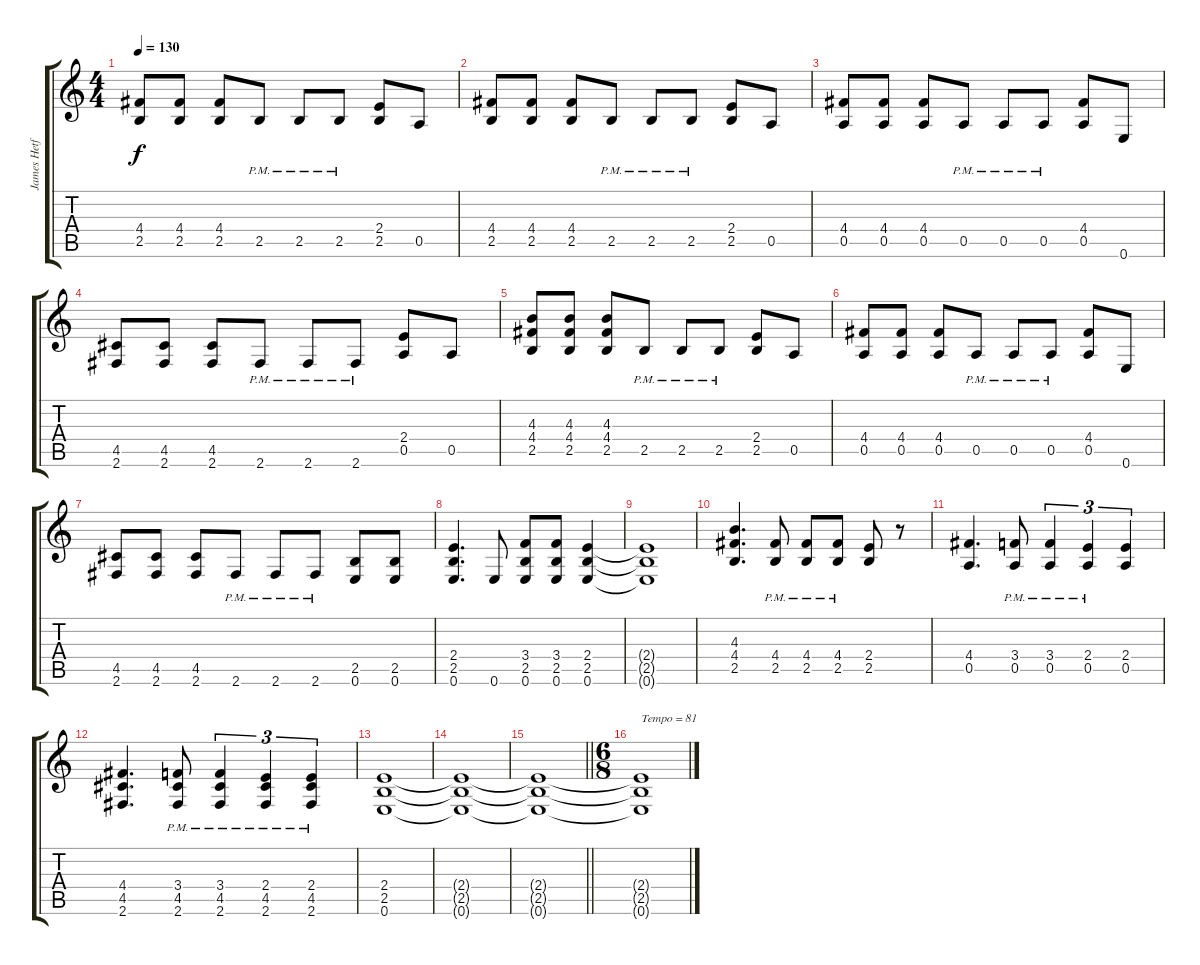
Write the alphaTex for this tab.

\track ("James Hetfield" "James Hetf") {instrument distortionguitar}
\staff {score tabs}
\tuning (E4 B3 G3 D3 A2 E2) {hide}
\ts (4 4)
\tempo 130
\clef g2
\ks c
(4.4 2.5).8{dy f} (4.4 2.5).8 (4.4 2.5).8 2.5{pm}.8 2.5{pm}.8 2.5{pm}.8 (2.4 2.5).8 0.5.8 |
(4.4 2.5).8 (4.4 2.5).8 (4.4 2.5).8 2.5{pm}.8 2.5{pm}.8 2.5{pm}.8 (2.4 2.5).8 0.5.8 |
(4.4 0.5).8 (4.4 0.5).8 (4.4 0.5).8 0.5{pm}.8 0.5{pm}.8 0.5{pm}.8 (4.4 0.5).8 0.6.8 |
(4.5 2.6).8 (4.5 2.6).8 (4.5 2.6).8 2.6{pm}.8 2.6{pm}.8 2.6{pm}.8 (2.4 0.5).8 0.5.8 |
(4.3 4.4 2.5).8 (4.3 4.4 2.5).8 (4.3 4.4 2.5).8 2.5{pm}.8 2.5{pm}.8 2.5{pm}.8 (2.4 2.5).8 0.5.8 |
(4.4 0.5).8 (4.4 0.5).8 (4.4 0.5).8 0.5{pm}.8 0.5{pm}.8 0.5{pm}.8 (4.4 0.5).8 0.6.8 |
(4.5 2.6).8 (4.5 2.6).8 (4.5 2.6).8 2.6{pm}.8 2.6{pm}.8 2.6{pm}.8 (2.5 0.6).8 (2.5 0.6).8 |
(2.4 2.5 0.6).4{d} 0.6.8 (3.4 2.5 0.6).8 (3.4 2.5 0.6).8 (2.4 2.5 0.6).4 |
(2.4{t} 2.5{t} 0.6{t}).1 |
(4.3 4.4 2.5).4{d} (4.4{pm} 2.5{pm}).8 (4.4{pm} 2.5{pm}).8 (4.4{pm} 2.5{pm}).8 (2.4 2.5).8 r.8 |
(4.4 0.5).4{d} (3.4{pm} 0.5{pm}).8 (3.4{pm} 0.5{pm}).4{tu (3 2)} (2.4{pm} 0.5{pm}).4{tu (3 2)} (2.4 0.5).4{tu (3 2)} |
(4.4 4.5 2.6).4{d} (3.4{pm} 4.5{pm} 2.6{pm}).8 (3.4{pm} 4.5{pm} 2.6{pm}).4{tu (3 2)} (2.4{pm} 4.5{pm} 2.6{pm}).4{tu (3 2)} (2.4{pm} 4.5{pm} 2.6{pm}).4{tu (3 2)} |
(2.4 2.5 0.6).1{volume 7} |
(2.4{t} 2.5{t} 0.6{t}).1 |
\barLineRight lightlight
(2.4{t} 2.5{t} 0.6{t}).1{volume 2} |
\ts (6 8)
(2.4{t} 2.5{t} 0.6{t}).1{txt "Tempo = 81"}
